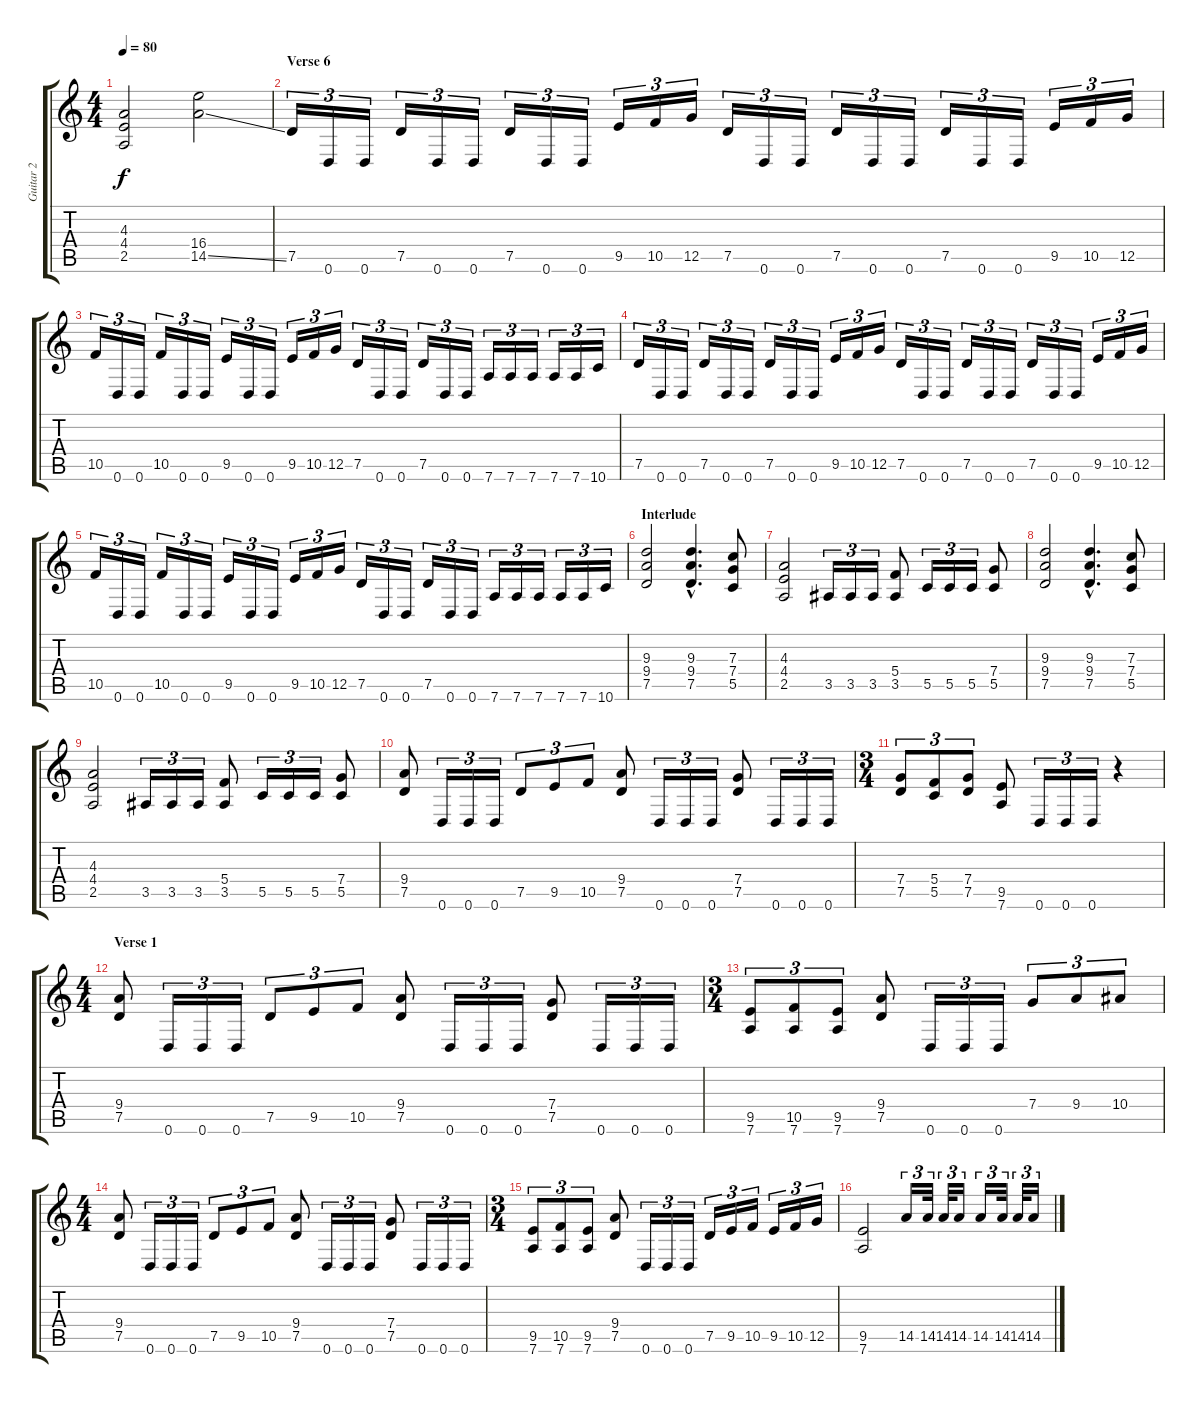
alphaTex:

\track ("Guitar 2" "Guitar 2") {instrument distortionguitar}
\staff {score tabs}
\tuning (D4 A3 F3 C3 G2 D2) {hide}
\ts (4 4)
\tempo 80
\clef g2
\ks c
(4.3 4.4 2.5).2{dy f} (16.4 14.5{ss}).2 |
\section ("" "Verse 6")
7.5.16{tu (3 2)} 0.6.16{tu (3 2)} 0.6.16{tu (3 2)} 7.5.16{tu (3 2)} 0.6.16{tu (3 2)} 0.6.16{tu (3 2)} 7.5.16{tu (3 2)} 0.6.16{tu (3 2)} 0.6.16{tu (3 2)} 9.5.16{tu (3 2)} 10.5.16{tu (3 2)} 12.5.16{tu (3 2)} 7.5.16{tu (3 2)} 0.6.16{tu (3 2)} 0.6.16{tu (3 2)} 7.5.16{tu (3 2)} 0.6.16{tu (3 2)} 0.6.16{tu (3 2)} 7.5.16{tu (3 2)} 0.6.16{tu (3 2)} 0.6.16{tu (3 2)} 9.5.16{tu (3 2)} 10.5.16{tu (3 2)} 12.5.16{tu (3 2)} |
10.5.16{tu (3 2)} 0.6.16{tu (3 2)} 0.6.16{tu (3 2)} 10.5.16{tu (3 2)} 0.6.16{tu (3 2)} 0.6.16{tu (3 2)} 9.5.16{tu (3 2)} 0.6.16{tu (3 2)} 0.6.16{tu (3 2)} 9.5.16{tu (3 2)} 10.5.16{tu (3 2)} 12.5.16{tu (3 2)} 7.5.16{tu (3 2)} 0.6.16{tu (3 2)} 0.6.16{tu (3 2)} 7.5.16{tu (3 2)} 0.6.16{tu (3 2)} 0.6.16{tu (3 2)} 7.6.16{tu (3 2)} 7.6.16{tu (3 2)} 7.6.16{tu (3 2)} 7.6.16{tu (3 2)} 7.6.16{tu (3 2)} 10.6.16{tu (3 2)} |
7.5.16{tu (3 2)} 0.6.16{tu (3 2)} 0.6.16{tu (3 2)} 7.5.16{tu (3 2)} 0.6.16{tu (3 2)} 0.6.16{tu (3 2)} 7.5.16{tu (3 2)} 0.6.16{tu (3 2)} 0.6.16{tu (3 2)} 9.5.16{tu (3 2)} 10.5.16{tu (3 2)} 12.5.16{tu (3 2)} 7.5.16{tu (3 2)} 0.6.16{tu (3 2)} 0.6.16{tu (3 2)} 7.5.16{tu (3 2)} 0.6.16{tu (3 2)} 0.6.16{tu (3 2)} 7.5.16{tu (3 2)} 0.6.16{tu (3 2)} 0.6.16{tu (3 2)} 9.5.16{tu (3 2)} 10.5.16{tu (3 2)} 12.5.16{tu (3 2)} |
10.5.16{tu (3 2)} 0.6.16{tu (3 2)} 0.6.16{tu (3 2)} 10.5.16{tu (3 2)} 0.6.16{tu (3 2)} 0.6.16{tu (3 2)} 9.5.16{tu (3 2)} 0.6.16{tu (3 2)} 0.6.16{tu (3 2)} 9.5.16{tu (3 2)} 10.5.16{tu (3 2)} 12.5.16{tu (3 2)} 7.5.16{tu (3 2)} 0.6.16{tu (3 2)} 0.6.16{tu (3 2)} 7.5.16{tu (3 2)} 0.6.16{tu (3 2)} 0.6.16{tu (3 2)} 7.6.16{tu (3 2)} 7.6.16{tu (3 2)} 7.6.16{tu (3 2)} 7.6.16{tu (3 2)} 7.6.16{tu (3 2)} 10.6.16{tu (3 2)} |
\section ("" "Interlude")
(9.3 9.4 7.5).2 (9.3{hac} 9.4{hac} 7.5{hac}).4{d} (7.3 7.4 5.5).8 |
(4.3 4.4 2.5).2 3.5.16{tu (3 2)} 3.5.16{tu (3 2)} 3.5.16{tu (3 2)} (5.4 3.5).8 5.5.16{tu (3 2)} 5.5.16{tu (3 2)} 5.5.16{tu (3 2)} (7.4 5.5).8 |
(9.3 9.4 7.5).2 (9.3{hac} 9.4{hac} 7.5{hac}).4{d} (7.3 7.4 5.5).8 |
(4.3 4.4 2.5).2 3.5.16{tu (3 2)} 3.5.16{tu (3 2)} 3.5.16{tu (3 2)} (5.4 3.5).8 5.5.16{tu (3 2)} 5.5.16{tu (3 2)} 5.5.16{tu (3 2)} (7.4 5.5).8 |
(9.4 7.5).8 0.6.16{tu (3 2)} 0.6.16{tu (3 2)} 0.6.16{tu (3 2)} 7.5.8{tu (3 2)} 9.5.8{tu (3 2)} 10.5.8{tu (3 2)} (9.4 7.5).8 0.6.16{tu (3 2)} 0.6.16{tu (3 2)} 0.6.16{tu (3 2)} (7.4 7.5).8 0.6.16{tu (3 2)} 0.6.16{tu (3 2)} 0.6.16{tu (3 2)} |
\ts (3 4)
(7.4 7.5).8{tu (3 2)} (5.4 5.5).8{tu (3 2)} (7.4 7.5).8{tu (3 2)} (9.5 7.6).8 0.6.16{tu (3 2)} 0.6.16{tu (3 2)} 0.6.16{tu (3 2)} r.4 |
\ts (4 4)
\section ("" "Verse 1")
(9.4 7.5).8 0.6.16{tu (3 2)} 0.6.16{tu (3 2)} 0.6.16{tu (3 2)} 7.5.8{tu (3 2)} 9.5.8{tu (3 2)} 10.5.8{tu (3 2)} (9.4 7.5).8 0.6.16{tu (3 2)} 0.6.16{tu (3 2)} 0.6.16{tu (3 2)} (7.4 7.5).8 0.6.16{tu (3 2)} 0.6.16{tu (3 2)} 0.6.16{tu (3 2)} |
\ts (3 4)
(9.5 7.6).8{tu (3 2)} (10.5 7.6).8{tu (3 2)} (9.5 7.6).8{tu (3 2)} (9.4 7.5).8 0.6.16{tu (3 2)} 0.6.16{tu (3 2)} 0.6.16{tu (3 2)} 7.4.8{tu (3 2)} 9.4.8{tu (3 2)} 10.4.8{tu (3 2)} |
\ts (4 4)
(9.4 7.5).8 0.6.16{tu (3 2)} 0.6.16{tu (3 2)} 0.6.16{tu (3 2)} 7.5.8{tu (3 2)} 9.5.8{tu (3 2)} 10.5.8{tu (3 2)} (9.4 7.5).8 0.6.16{tu (3 2)} 0.6.16{tu (3 2)} 0.6.16{tu (3 2)} (7.4 7.5).8 0.6.16{tu (3 2)} 0.6.16{tu (3 2)} 0.6.16{tu (3 2)} |
\ts (3 4)
(9.5 7.6).8{tu (3 2)} (10.5 7.6).8{tu (3 2)} (9.5 7.6).8{tu (3 2)} (9.4 7.5).8 0.6.16{tu (3 2)} 0.6.16{tu (3 2)} 0.6.16{tu (3 2)} 7.5.16{tu (3 2)} 9.5.16{tu (3 2)} 10.5.16{tu (3 2)} 9.5.16{tu (3 2)} 10.5.16{tu (3 2)} 12.5.16{tu (3 2)} |
(9.5 7.6).2 14.5.16{tu (3 2)} 14.5.32{tu (3 2)} 14.5.32{tu (3 2)} 14.5.16{tu (3 2)} 14.5.16{tu (3 2)} 14.5.32{tu (3 2)} 14.5.32{tu (3 2)} 14.5.16{tu (3 2)}
